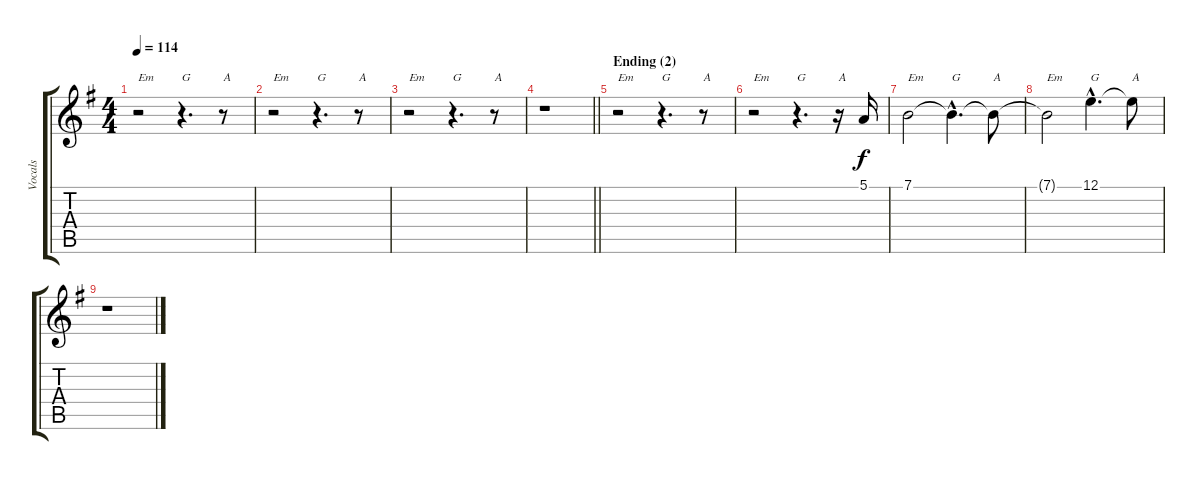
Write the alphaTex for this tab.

\track ("Vocals" "Vocals") {instrument sopranosax}
\staff {score tabs}
\tuning (E4 B3 G3 D3 A2 E2) {hide}
\ts (4 4)
\tempo 114
\clef g2
\ks eminor
r.2{txt "Em" dy f} r.4{d txt "G"} r.8{txt "A"} |
r.2{txt "Em"} r.4{d txt "G"} r.8{txt "A"} |
r.2{txt "Em"} r.4{d txt "G"} r.8{txt "A"} |
\barLineRight lightlight
r.1 |
\section ("" "Ending (2)")
r.2{txt "Em"} r.4{d txt "G"} r.8{txt "A"} |
r.2{txt "Em"} r.4{d txt "G"} r.16{txt "A"} 5.1.16 |
7.1.2{txt "Em"} 7.1{hac t}.4{d txt "G"} 7.1{t}.8{txt "A"} |
7.1{t}.2{txt "Em"} 12.1{hac}.4{d txt "G"} 12.1{t}.8{txt "A"} |
r.1
